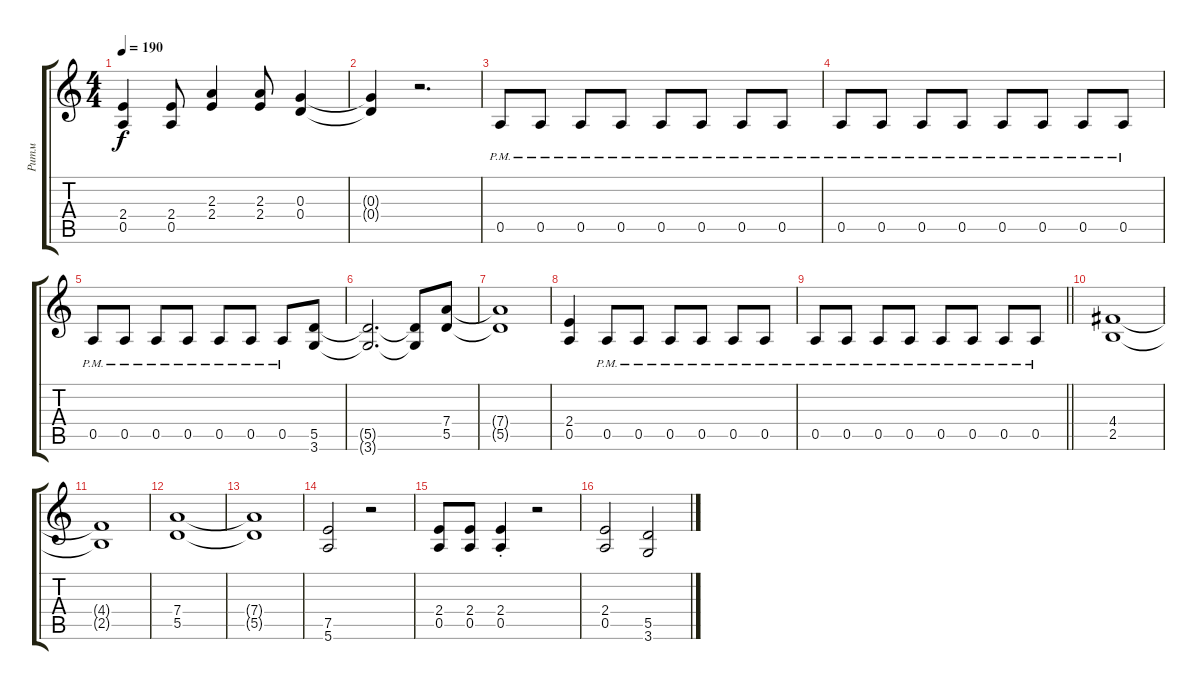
\track ("Ритм" "Ритм") {instrument distortionguitar}
\staff {score tabs}
\tuning (E4 B3 G3 D3 A2 E2) {hide}
\ts (4 4)
\tempo 190
\clef g2
\ks c
(2.4 0.5).4{dy f} (2.4 0.5).8 (2.3 2.4).4 (2.3 2.4).8 (0.3 0.4).4 |
(0.3{t} 0.4{t}).4 r.2{d} |
0.5{pm}.8 0.5{pm}.8 0.5{pm}.8 0.5{pm}.8 0.5{pm}.8 0.5{pm}.8 0.5{pm}.8 0.5{pm}.8 |
0.5{pm}.8 0.5{pm}.8 0.5{pm}.8 0.5{pm}.8 0.5{pm}.8 0.5{pm}.8 0.5{pm}.8 0.5{pm}.8 |
0.5{pm}.8 0.5{pm}.8 0.5{pm}.8 0.5{pm}.8 0.5{pm}.8 0.5{pm}.8 0.5{pm}.8 (5.5 3.6).8 |
(5.5{t} 3.6{t}).2{d} (5.5{t} 3.6{t}).8 (7.4 5.5).8 |
(7.4{t} 5.5{t}).1 |
(2.4 0.5).4 0.5{pm}.8 0.5{pm}.8 0.5{pm}.8 0.5{pm}.8 0.5{pm}.8 0.5{pm}.8 |
\barLineRight lightlight
0.5{pm}.8 0.5{pm}.8 0.5{pm}.8 0.5{pm}.8 0.5{pm}.8 0.5{pm}.8 0.5{pm}.8 0.5{pm}.8 |
(4.4 2.5).1 |
(4.4{t} 2.5{t}).1 |
(7.4 5.5).1 |
(7.4{t} 5.5{t}).1 |
(7.5 5.6).2 r.2 |
(2.4 0.5).8 (2.4 0.5).8 (2.4{st} 0.5{st}).4 r.2 |
(2.4 0.5).2 (5.5 3.6).2
